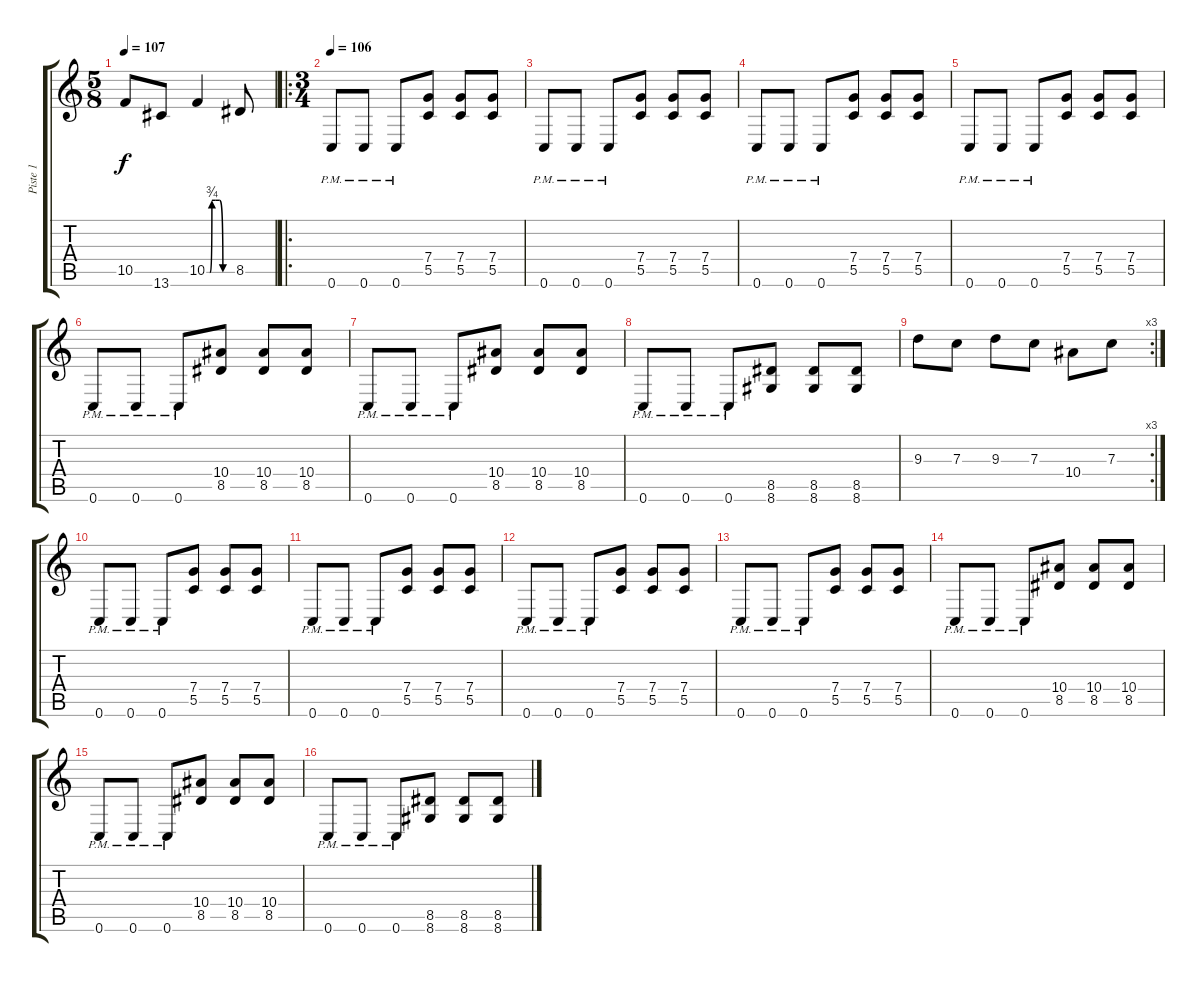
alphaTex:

\track ("Piste 1" "Piste 1") {instrument overdrivenguitar}
\staff {score tabs}
\tuning (D4 A3 F3 C3 G2 C2) {hide}
\ts (5 8)
\tempo 107
\clef g2
\ks c
10.5{t}.8{dy f} 13.6.8 10.5{be (custom 0 0 7 0 12 3 20 3 30 3 38 0 60 0)}.4 8.5.8 |
\ro
\ts (3 4)
\tempo 106
0.6{pm}.8 0.6{pm}.8 0.6{pm}.8 (7.4 5.5).8 (7.4 5.5).8 (7.4 5.5).8 |
0.6{pm}.8 0.6{pm}.8 0.6{pm}.8 (7.4 5.5).8 (7.4 5.5).8 (7.4 5.5).8 |
0.6{pm}.8 0.6{pm}.8 0.6{pm}.8 (7.4 5.5).8 (7.4 5.5).8 (7.4 5.5).8 |
0.6{pm}.8 0.6{pm}.8 0.6{pm}.8 (7.4 5.5).8 (7.4 5.5).8 (7.4 5.5).8 |
0.6{pm}.8 0.6{pm}.8 0.6{pm}.8 (10.4 8.5).8 (10.4 8.5).8 (10.4 8.5).8 |
0.6{pm}.8 0.6{pm}.8 0.6{pm}.8 (10.4 8.5).8 (10.4 8.5).8 (10.4 8.5).8 |
0.6{pm}.8 0.6{pm}.8 0.6{pm}.8 (8.5 8.6).8 (8.5 8.6).8 (8.5 8.6).8 |
\rc 3
9.3.8 7.3.8 9.3.8 7.3.8 10.4.8 7.3.8 |
0.6{pm}.8 0.6{pm}.8 0.6{pm}.8 (7.4 5.5).8 (7.4 5.5).8 (7.4 5.5).8 |
0.6{pm}.8 0.6{pm}.8 0.6{pm}.8 (7.4 5.5).8 (7.4 5.5).8 (7.4 5.5).8 |
0.6{pm}.8 0.6{pm}.8 0.6{pm}.8 (7.4 5.5).8 (7.4 5.5).8 (7.4 5.5).8 |
0.6{pm}.8 0.6{pm}.8 0.6{pm}.8 (7.4 5.5).8 (7.4 5.5).8 (7.4 5.5).8 |
0.6{pm}.8 0.6{pm}.8 0.6{pm}.8 (10.4 8.5).8 (10.4 8.5).8 (10.4 8.5).8 |
0.6{pm}.8 0.6{pm}.8 0.6{pm}.8 (10.4 8.5).8 (10.4 8.5).8 (10.4 8.5).8 |
0.6{pm}.8 0.6{pm}.8 0.6{pm}.8 (8.5 8.6).8 (8.5 8.6).8 (8.5 8.6).8
